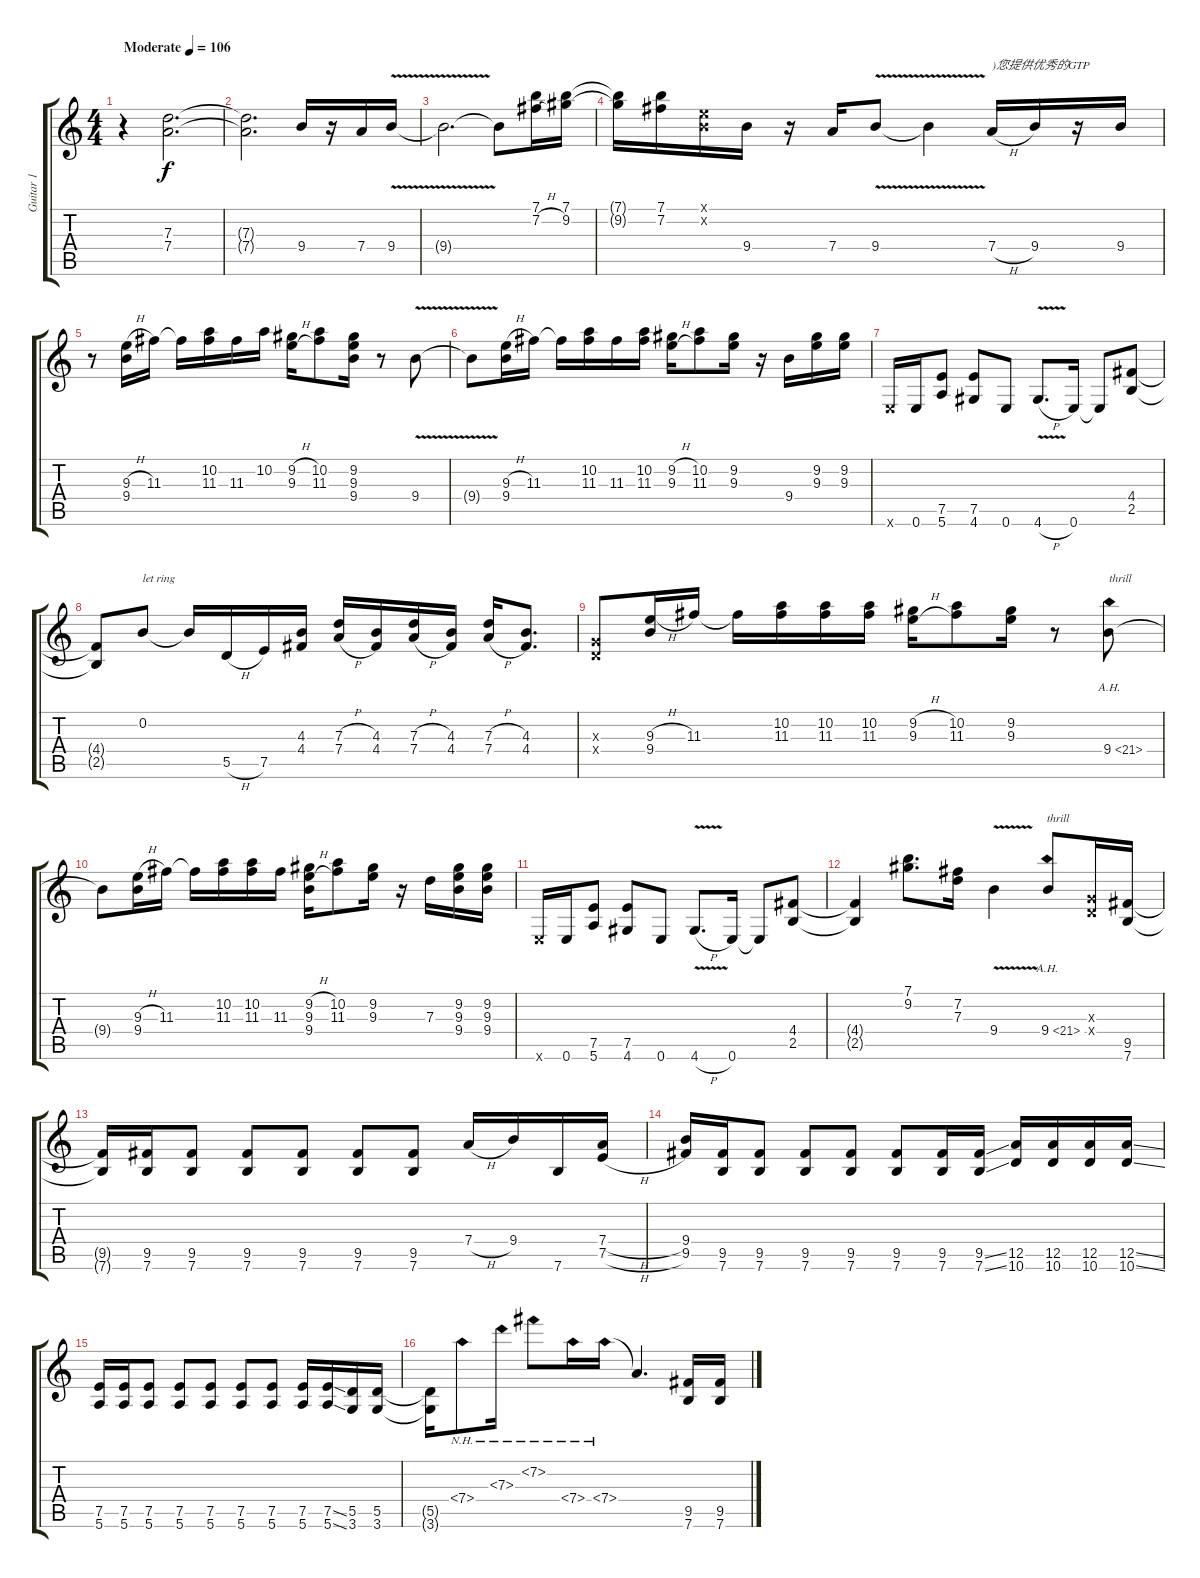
\track ("Guitar 1" "Guitar 1") {instrument distortionguitar}
\staff {score tabs}
\tuning (E4 B3 G3 D3 A2 E2) {hide}
\ts (4 4)
\tempo (106 "Moderate")
\clef g2
\ks c
r.4{dy f instrument distortionguitar} (7.3 7.4).2{d} |
(7.3{t} 7.4{t}).2{d} 9.4.16 r.16 7.4.16 9.4{v}.16 |
9.4{t}.2{d} 9.4{t}.8 (7.1 7.2{h}).16 (7.1 9.2).16 |
(7.1{t} 9.2{t}).16 (7.1 7.2).16 (0.1{x} 0.2{x}).16 9.4.16 r.16 7.4.16 9.4{v}.8 9.4{t}.4 7.4{h}.16{txt ")您提供优秀的GTP"} 9.4.16 r.16 9.4.16 |
r.8 (9.3{h} 9.4).16 11.3.16 11.3{t}.16 (10.2 11.3).16 11.3.16 10.2.16 (9.2{h} 9.3{h}).16 (10.2 11.3).8 (9.2 9.3 9.4).16 r.8 9.4{v}.8 |
9.4{t}.8 (9.3{h} 9.4).16 11.3.16 11.3{t}.16 (10.2 11.3).16 11.3.16 (10.2 11.3).16 (9.2{h} 9.3{h}).16 (10.2 11.3).8 (9.2 9.3).16 r.16 9.4.16 (9.2 9.3).16 (9.2 9.3).16 |
0.6{x}.16 0.6.16 (7.5 5.6).8 (7.5 4.6).8 0.6.8 4.6{v h}.8{d} 0.6.16 0.6{t}.8 (4.4 2.5).8 |
(4.4{t} 2.5{t}).8 0.2.8{txt "let ring"} 0.2{t}.16 5.5{h}.16 7.5.16 (4.3 4.4).16 (7.3{h} 7.4{h}).16 (4.3 4.4).16 (7.3{h} 7.4{h}).16 (4.3 4.4).16 (7.3{h} 7.4{h}).16 (4.3 4.4).8{d} |
(0.3{x} 0.4{x}).8 (9.3{h} 9.4).16 11.3.16 11.3{t}.16 (10.2 11.3).16 (10.2 11.3).16 (10.2 11.3).16 (9.2{h} 9.3{h}).16 (10.2 11.3).8 (9.2 9.3).16 r.8 9.4{ah 12}.8{txt "thrill"} |
9.4{t}.8 (9.3{h} 9.4).16 11.3.16 11.3{t}.16 (10.2 11.3).16 (10.2 11.3).16 11.3.16 (9.2{h} 9.3{h} 9.4).16 (10.2 11.3).8 (9.2 9.3).16 r.16 7.3.16 (9.2 9.3 9.4).16 (9.2 9.3 9.4).16 |
0.6{x}.16 0.6.16 (7.5 5.6).8 (7.5 4.6).8 0.6.8 4.6{v h}.8{d} 0.6.16 0.6{t}.8 (4.4 2.5).8 |
(4.4{t} 2.5{t}).4 (7.1 9.2).8{d} (7.2 7.3).16 9.4{v}.4 9.4{ah 12}.8{txt "thrill"} (0.3{x} 0.4{x}).16 (9.5 7.6).16 |
(9.5{t} 7.6{t}).16 (9.5 7.6).16 (9.5 7.6).8 (9.5 7.6).8 (9.5 7.6).8 (9.5 7.6).8 (9.5 7.6).8 7.4{h}.16 9.4.16 7.6.16 (7.4{h} 7.5{h}).16 |
(9.4 9.5).16 (9.5 7.6).16 (9.5 7.6).8 (9.5 7.6).8 (9.5 7.6).8 (9.5 7.6).8 (9.5 7.6).16 (9.5{ss} 7.6{ss}).16 (12.5 10.6).16 (12.5 10.6).16 (12.5 10.6).16 (12.5{ss} 10.6{ss}).16 |
(7.5 5.6).16 (7.5 5.6).16 (7.5 5.6).8 (7.5 5.6).8 (7.5 5.6).8 (7.5 5.6).8 (7.5 5.6).8 (7.5 5.6).16 (7.5{ss} 5.6{ss}).16 (5.5 3.6).16 (5.5 3.6).16 |
(5.5{t} 3.6{t}).16 7.4{nh}.8 7.3{nh}.16 7.2{nh}.8 7.4{nh}.16 7.4{nh}.16 7.4{t}.4{d} (9.5 7.6).16 (9.5 7.6).16
